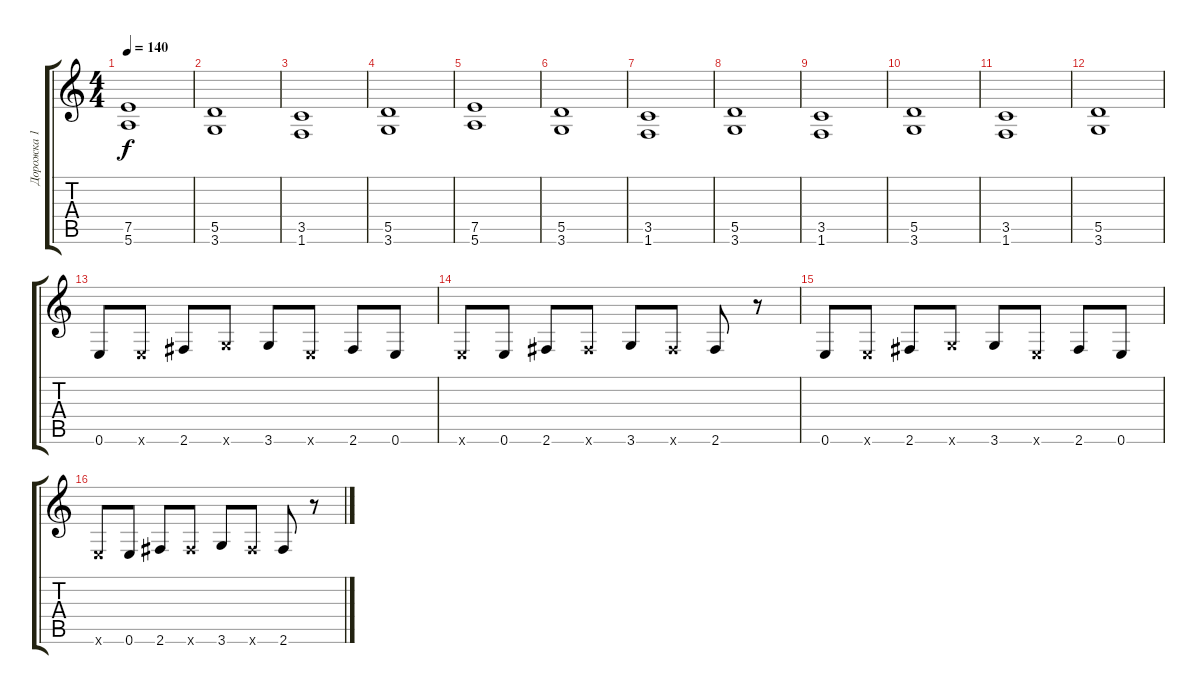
\track ("Дорожка 1" "Дорожка 1") {instrument distortionguitar}
\staff {score tabs}
\tuning (E4 B3 G3 D3 A2 E2) {hide}
\ts (4 4)
\tempo 140
\clef g2
\ks c
(7.5 5.6).1{dy f} |
(5.5 3.6).1 |
(3.5 1.6).1 |
(5.5 3.6).1 |
(7.5 5.6).1 |
(5.5 3.6).1 |
(3.5 1.6).1 |
(5.5 3.6).1 |
(3.5 1.6).1 |
(5.5 3.6).1 |
(3.5 1.6).1 |
(5.5 3.6).1 |
0.6.8 0.6{x}.8 2.6.8 3.6{x}.8 3.6.8 0.6{x}.8 2.6.8 0.6.8 |
0.6{x}.8 0.6.8 2.6.8 2.6{x}.8 3.6.8 2.6{x}.8 2.6.8 r.8 |
0.6.8 0.6{x}.8 2.6.8 3.6{x}.8 3.6.8 0.6{x}.8 2.6.8 0.6.8 |
0.6{x}.8 0.6.8 2.6.8 2.6{x}.8 3.6.8 2.6{x}.8 2.6.8 r.8
